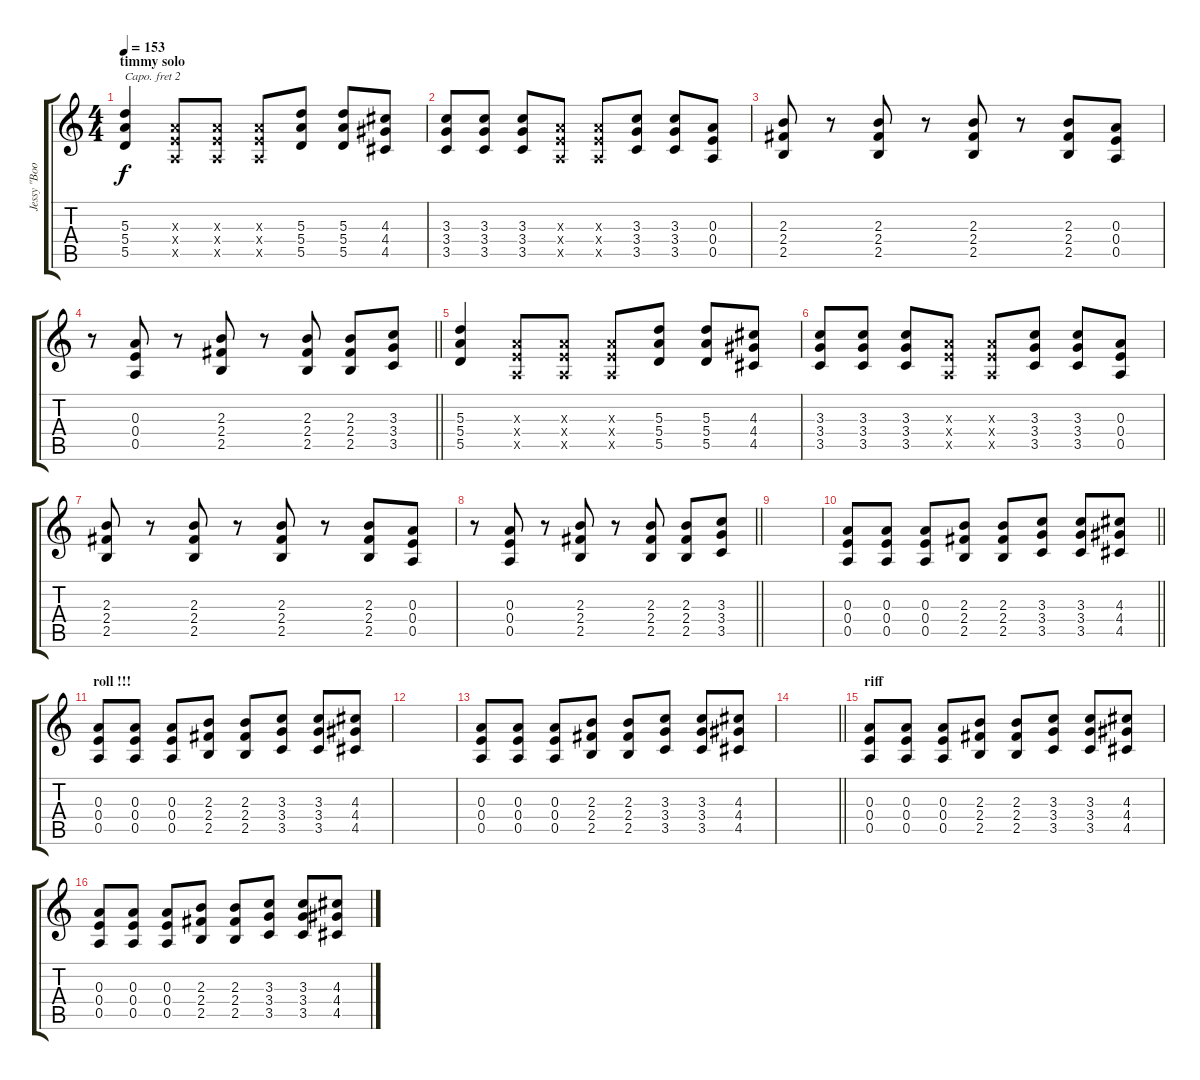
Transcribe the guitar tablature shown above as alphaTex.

\track ("Jessy \"Boots Electric\" Hughes" "Jessy \"Boo") {instrument distortionguitar}
\staff {score tabs}
\capo 2
\tuning (D4 B3 G3 D3 G2 G2) {hide}
\ts (4 4)
\section ("" "timmy solo")
\tempo 153
\clef g2
\ks c
(5.3 5.4 5.5).4{dy f} (0.3{x} 0.4{x} 0.5{x}).8 (0.3{x} 0.4{x} 0.5{x}).8 (0.3{x} 0.4{x} 0.5{x}).8 (5.3 5.4 5.5).8 (5.3 5.4 5.5).8 (4.3 4.4 4.5).8 |
(3.3 3.4 3.5).8 (3.3 3.4 3.5).8 (3.3 3.4 3.5).8 (0.3{x} 0.4{x} 0.5{x}).8 (0.3{x} 0.4{x} 0.5{x}).8 (3.3 3.4 3.5).8 (3.3 3.4 3.5).8 (0.3 0.4 0.5).8 |
(2.3 2.4 2.5).8 r.8 (2.3 2.4 2.5).8 r.8 (2.3 2.4 2.5).8 r.8 (2.3 2.4 2.5).8 (0.3 0.4 0.5).8 |
\barLineRight lightlight
r.8 (0.3 0.4 0.5).8 r.8 (2.3 2.4 2.5).8 r.8 (2.3 2.4 2.5).8 (2.3 2.4 2.5).8 (3.3 3.4 3.5).8 |
\section ("" "")
(5.3 5.4 5.5).4 (0.3{x} 0.4{x} 0.5{x}).8 (0.3{x} 0.4{x} 0.5{x}).8 (0.3{x} 0.4{x} 0.5{x}).8 (5.3 5.4 5.5).8 (5.3 5.4 5.5).8 (4.3 4.4 4.5).8 |
(3.3 3.4 3.5).8 (3.3 3.4 3.5).8 (3.3 3.4 3.5).8 (0.3{x} 0.4{x} 0.5{x}).8 (0.3{x} 0.4{x} 0.5{x}).8 (3.3 3.4 3.5).8 (3.3 3.4 3.5).8 (0.3 0.4 0.5).8 |
(2.3 2.4 2.5).8 r.8 (2.3 2.4 2.5).8 r.8 (2.3 2.4 2.5).8 r.8 (2.3 2.4 2.5).8 (0.3 0.4 0.5).8 |
\barLineRight lightlight
r.8 (0.3 0.4 0.5).8 r.8 (2.3 2.4 2.5).8 r.8 (2.3 2.4 2.5).8 (2.3 2.4 2.5).8 (3.3 3.4 3.5).8 |
\section ("" "")
|
\barLineRight lightlight
(0.3 0.4 0.5).8 (0.3 0.4 0.5).8 (0.3 0.4 0.5).8 (2.3 2.4 2.5).8 (2.3 2.4 2.5).8 (3.3 3.4 3.5).8 (3.3 3.4 3.5).8 (4.3 4.4 4.5).8 |
\section ("" "roll !!!")
(0.3 0.4 0.5).8 (0.3 0.4 0.5).8 (0.3 0.4 0.5).8 (2.3 2.4 2.5).8 (2.3 2.4 2.5).8 (3.3 3.4 3.5).8 (3.3 3.4 3.5).8 (4.3 4.4 4.5).8 |
|
(0.3 0.4 0.5).8 (0.3 0.4 0.5).8 (0.3 0.4 0.5).8 (2.3 2.4 2.5).8 (2.3 2.4 2.5).8 (3.3 3.4 3.5).8 (3.3 3.4 3.5).8 (4.3 4.4 4.5).8 |
\barLineRight lightlight
|
\section ("" "riff")
(0.3 0.4 0.5).8 (0.3 0.4 0.5).8 (0.3 0.4 0.5).8 (2.3 2.4 2.5).8 (2.3 2.4 2.5).8 (3.3 3.4 3.5).8 (3.3 3.4 3.5).8 (4.3 4.4 4.5).8 |
(0.3 0.4 0.5).8 (0.3 0.4 0.5).8 (0.3 0.4 0.5).8 (2.3 2.4 2.5).8 (2.3 2.4 2.5).8 (3.3 3.4 3.5).8 (3.3 3.4 3.5).8 (4.3 4.4 4.5).8
